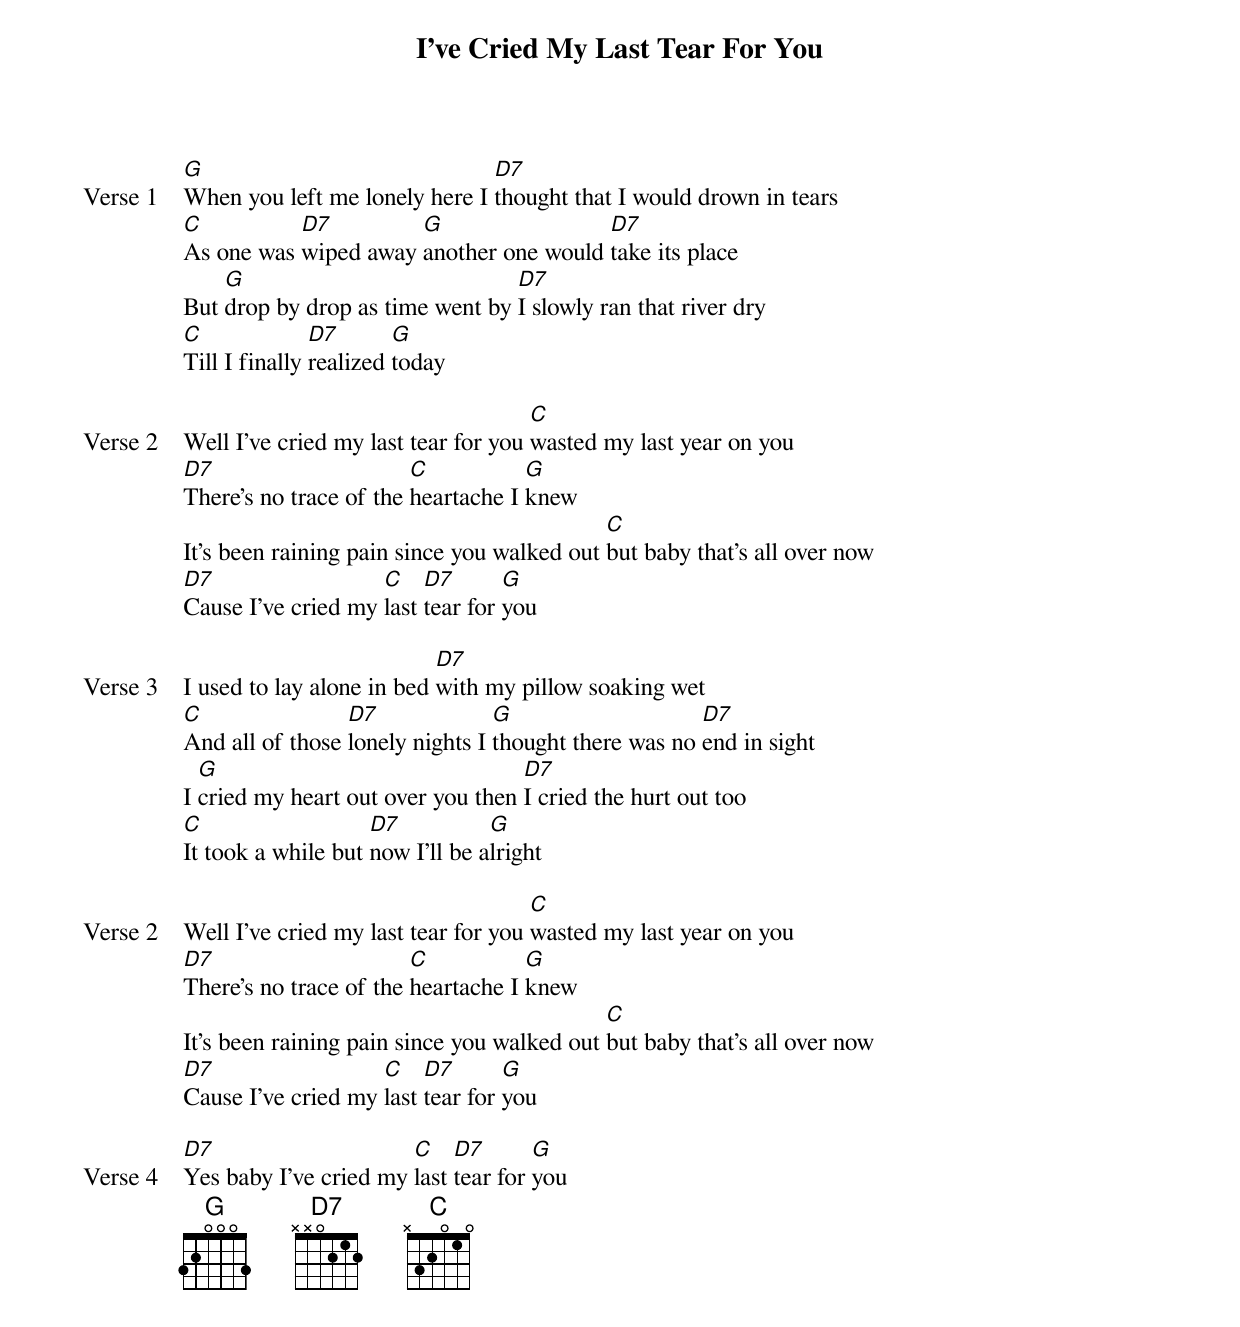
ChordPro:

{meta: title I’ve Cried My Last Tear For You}
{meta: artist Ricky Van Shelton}
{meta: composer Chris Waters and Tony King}
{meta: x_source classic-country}
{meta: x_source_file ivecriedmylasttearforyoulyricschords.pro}
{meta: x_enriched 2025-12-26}

{start_of_verse: Verse 1}
[G]When you left me lonely here I [D7]thought that I would drown in tears
[C]As one was [D7]wiped away [G]another one would [D7]take its place
But [G]drop by drop as time went by [D7]I slowly ran that river dry
[C]Till I finally [D7]realized [G]today
{end_of_verse}

{start_of_verse: Verse 2}
Well I've cried my last tear for you [C]wasted my last year on you
[D7]There's no trace of the [C]heartache I [G]knew
It's been raining pain since you walked out [C]but baby that's all over now
[D7]Cause I've cried my [C]last [D7]tear for [G]you
{end_of_verse}

{start_of_verse: Verse 3}
I used to lay alone in bed [D7]with my pillow soaking wet
[C]And all of those [D7]lonely nights I [G]thought there was no [D7]end in sight
I [G]cried my heart out over you then [D7]I cried the hurt out too
[C]It took a while but [D7]now I'll be a[G]lright
{end_of_verse}

{start_of_verse: Verse 2}
Well I've cried my last tear for you [C]wasted my last year on you
[D7]There's no trace of the [C]heartache I [G]knew
It's been raining pain since you walked out [C]but baby that's all over now
[D7]Cause I've cried my [C]last [D7]tear for [G]you
{end_of_verse}

{start_of_verse: Verse 4}
[D7]Yes baby I've cried my [C]last [D7]tear for [G]you
{end_of_verse}
